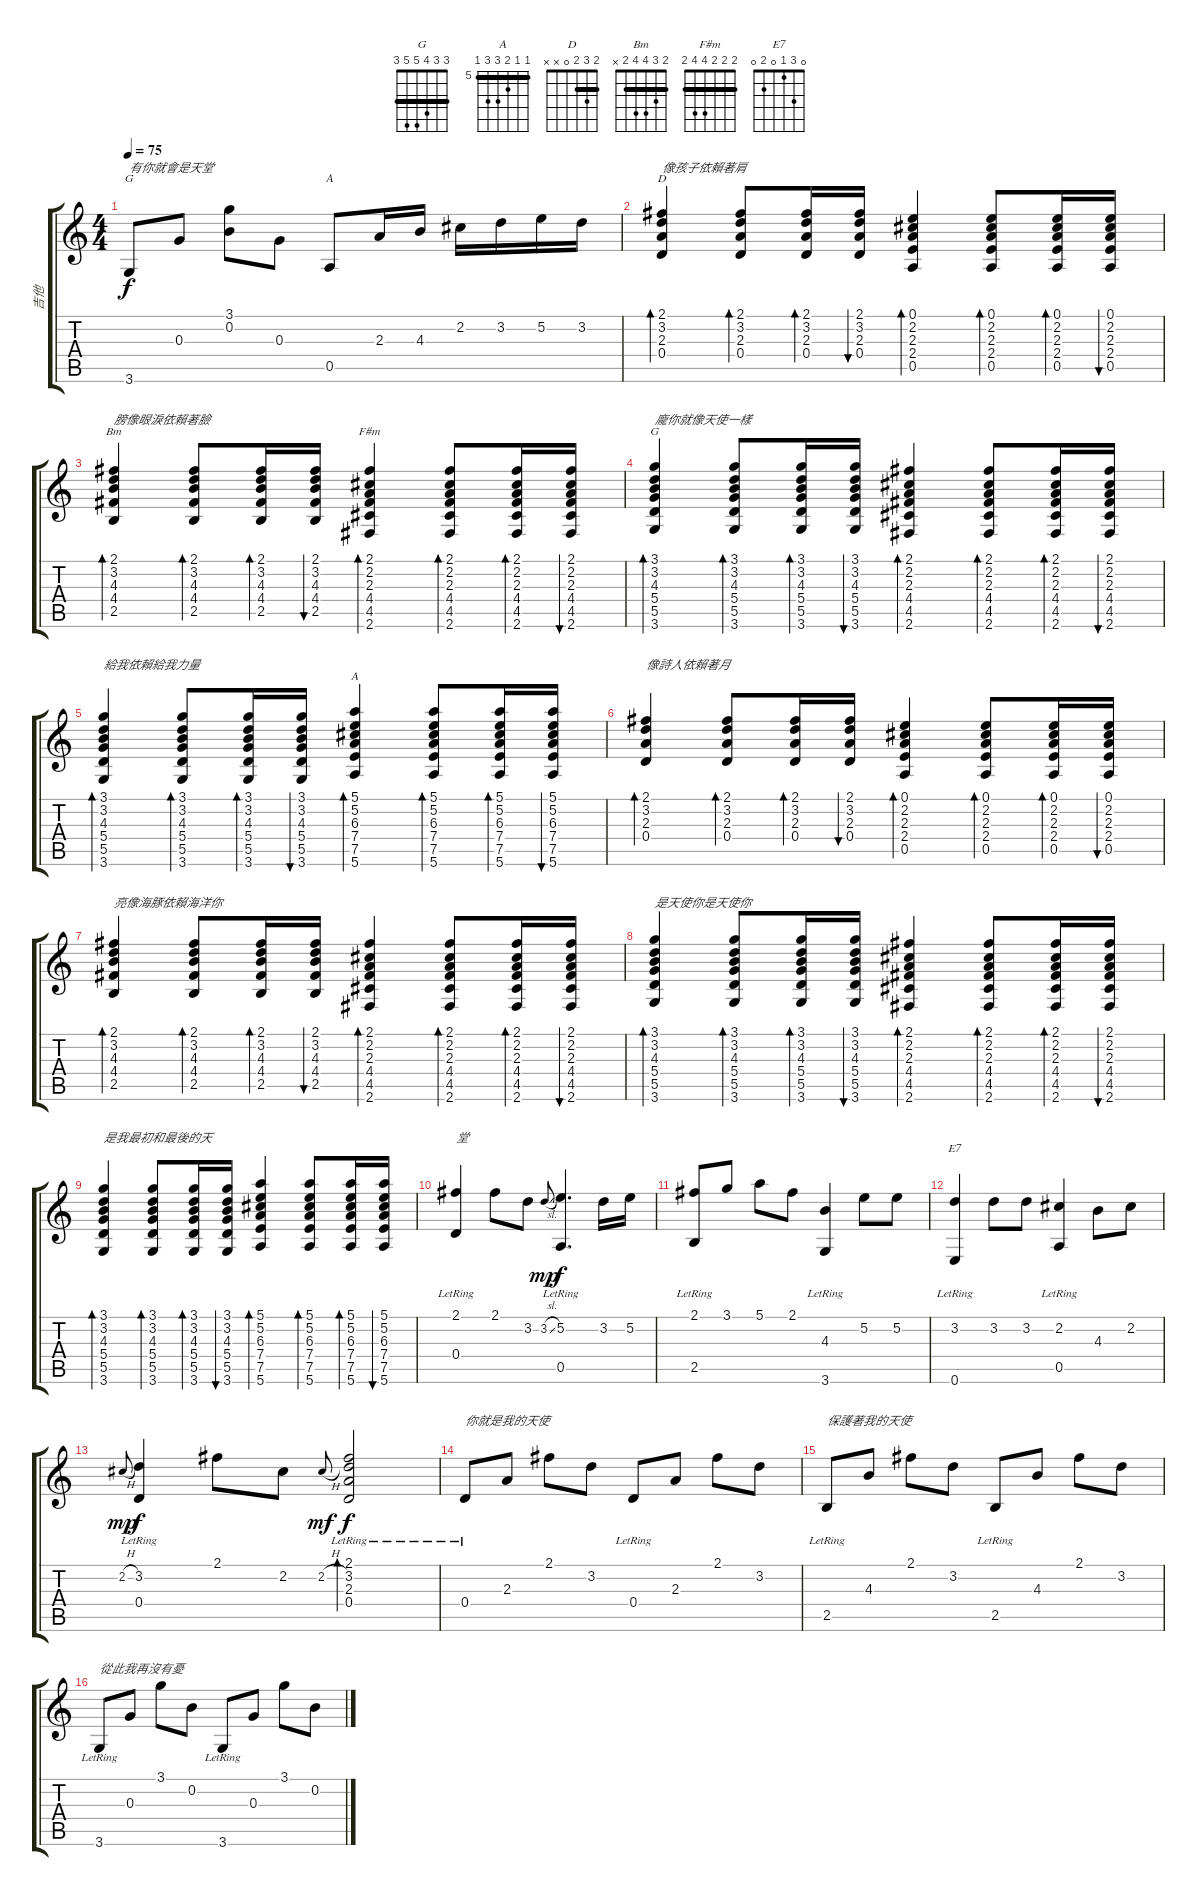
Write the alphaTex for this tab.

\track ("吉他" "吉他") {instrument acousticguitarnylon}
\staff {score tabs}
\tuning (E4 B3 G3 D3 A2 E2) {hide}
\chord ("G" 3 0 0 0 2 3)
\chord ("A" 0 2 2 2 0 x)
\chord ("D" 2 3 2 0 x x) {barre 2}
\chord ("Bm" 2 3 4 4 2 x) {barre 2}
\chord ("F#m" 2 2 2 4 4 2) {barre 2}
\chord ("G" 3 3 4 5 5 3) {barre 3}
\chord ("A" 5 5 6 7 7 5) {firstfret 5 barre 5}
\chord ("E7" 0 3 1 0 2 0)
\ts (4 4)
\tempo 75
\clef g2
\ks c
3.6.8{ch "G" txt "有你就會是天堂" dy f} 0.3.8 (3.1 0.2).8 0.3.8 0.5.8{ch "A"} 2.3.16 4.3.16 2.2.16 3.2.16 5.2.16 3.2.16 |
(2.1 3.2 2.3 0.4).4{bd 30 ch "D" txt "像孩子依賴著肩"} (2.1 3.2 2.3 0.4).8{bd 30} (2.1 3.2 2.3 0.4).16{bd 30} (2.1 3.2 2.3 0.4).16{bu 30} (0.1 2.2 2.3 2.4 0.5).4{bd 30} (0.1 2.2 2.3 2.4 0.5).8{bd 30} (0.1 2.2 2.3 2.4 0.5).16{bd 30} (0.1 2.2 2.3 2.4 0.5).16{bu 30} |
(2.1 3.2 4.3 4.4 2.5).4{bd 30 ch "Bm" txt "膀像眼淚依賴著臉"} (2.1 3.2 4.3 4.4 2.5).8{bd 30} (2.1 3.2 4.3 4.4 2.5).16{bd 30} (2.1 3.2 4.3 4.4 2.5).16{bu 30} (2.1 2.2 2.3 4.4 4.5 2.6).4{bd 30 ch "F#m"} (2.1 2.2 2.3 4.4 4.5 2.6).8{bd 30} (2.1 2.2 2.3 4.4 4.5 2.6).16{bd 30} (2.1 2.2 2.3 4.4 4.5 2.6).16{bu 30} |
(3.1 3.2 4.3 5.4 5.5 3.6).4{bd 30 ch "G" txt "龐你就像天使一樣"} (3.1 3.2 4.3 5.4 5.5 3.6).8{bd 30} (3.1 3.2 4.3 5.4 5.5 3.6).16{bd 30} (3.1 3.2 4.3 5.4 5.5 3.6).16{bu 30} (2.1 2.2 2.3 4.4 4.5 2.6).4{bd 30} (2.1 2.2 2.3 4.4 4.5 2.6).8{bd 30} (2.1 2.2 2.3 4.4 4.5 2.6).16{bd 30} (2.1 2.2 2.3 4.4 4.5 2.6).16{bu 30} |
(3.1 3.2 4.3 5.4 5.5 3.6).4{bd 30 txt "給我依賴給我力量"} (3.1 3.2 4.3 5.4 5.5 3.6).8{bd 30} (3.1 3.2 4.3 5.4 5.5 3.6).16{bd 30} (3.1 3.2 4.3 5.4 5.5 3.6).16{bu 30} (5.1 5.2 6.3 7.4 7.5 5.6).4{bd 30 ch "A"} (5.1 5.2 6.3 7.4 7.5 5.6).8{bd 30} (5.1 5.2 6.3 7.4 7.5 5.6).16{bd 30} (5.1 5.2 6.3 7.4 7.5 5.6).16{bu 30} |
(2.1 3.2 2.3 0.4).4{bd 30 txt "像詩人依賴著月"} (2.1 3.2 2.3 0.4).8{bd 30} (2.1 3.2 2.3 0.4).16{bd 30} (2.1 3.2 2.3 0.4).16{bu 30} (0.1 2.2 2.3 2.4 0.5).4{bd 30} (0.1 2.2 2.3 2.4 0.5).8{bd 30} (0.1 2.2 2.3 2.4 0.5).16{bd 30} (0.1 2.2 2.3 2.4 0.5).16{bu 30} |
(2.1 3.2 4.3 4.4 2.5).4{bd 30 txt "亮像海豚依賴海洋你"} (2.1 3.2 4.3 4.4 2.5).8{bd 30} (2.1 3.2 4.3 4.4 2.5).16{bd 30} (2.1 3.2 4.3 4.4 2.5).16{bu 30} (2.1 2.2 2.3 4.4 4.5 2.6).4{bd 30} (2.1 2.2 2.3 4.4 4.5 2.6).8{bd 30} (2.1 2.2 2.3 4.4 4.5 2.6).16{bd 30} (2.1 2.2 2.3 4.4 4.5 2.6).16{bu 30} |
(3.1 3.2 4.3 5.4 5.5 3.6).4{bd 30 txt "是天使你是天使你"} (3.1 3.2 4.3 5.4 5.5 3.6).8{bd 30} (3.1 3.2 4.3 5.4 5.5 3.6).16{bd 30} (3.1 3.2 4.3 5.4 5.5 3.6).16{bu 30} (2.1 2.2 2.3 4.4 4.5 2.6).4{bd 30} (2.1 2.2 2.3 4.4 4.5 2.6).8{bd 30} (2.1 2.2 2.3 4.4 4.5 2.6).16{bd 30} (2.1 2.2 2.3 4.4 4.5 2.6).16{bu 30} |
(3.1 3.2 4.3 5.4 5.5 3.6).4{bd 30 txt "是我最初和最後的天"} (3.1 3.2 4.3 5.4 5.5 3.6).8{bd 30} (3.1 3.2 4.3 5.4 5.5 3.6).16{bd 30} (3.1 3.2 4.3 5.4 5.5 3.6).16{bu 30} (5.1 5.2 6.3 7.4 7.5 5.6).4{bd 30} (5.1 5.2 6.3 7.4 7.5 5.6).8{bd 30} (5.1 5.2 6.3 7.4 7.5 5.6).16{bd 30} (5.1 5.2 6.3 7.4 7.5 5.6).16{bu 30} |
(2.1 0.4{lr}).4{txt "堂"} 2.1.8 3.2.8 3.2{sl}.8{gr onbeat dy mp} (5.2 0.5{lr}).4{d dy f} 3.2.16 5.2.16 |
(2.1 2.5{lr}).8 3.1.8 5.1.8 2.1.8 (4.3 3.6{lr}).4 5.2.8 5.2.8 |
(3.2 0.6{lr}).4{ch "E7"} 3.2.8 3.2.8 (2.2 0.5{lr}).4 4.3.8 2.2.8 |
2.2{h}.8{gr onbeat dy mp} (3.2 0.4{lr}).4{dy f} 2.1.8 2.2.8 2.2{h}.8{gr onbeat dy mf} (2.1 3.2 2.3 0.4{lr}).2{bd 480 dy f} |
0.4{lr}.8{txt "你就是我的天使"} 2.3.8 2.1.8 3.2.8 0.4{lr}.8 2.3.8 2.1.8 3.2.8 |
2.5{lr}.8{txt "保護著我的天使"} 4.3.8 2.1.8 3.2.8 2.5{lr}.8 4.3.8 2.1.8 3.2.8 |
3.6{lr}.8{txt "從此我再沒有憂"} 0.3.8 3.1.8 0.2.8 3.6{lr}.8 0.3.8 3.1.8 0.2.8
